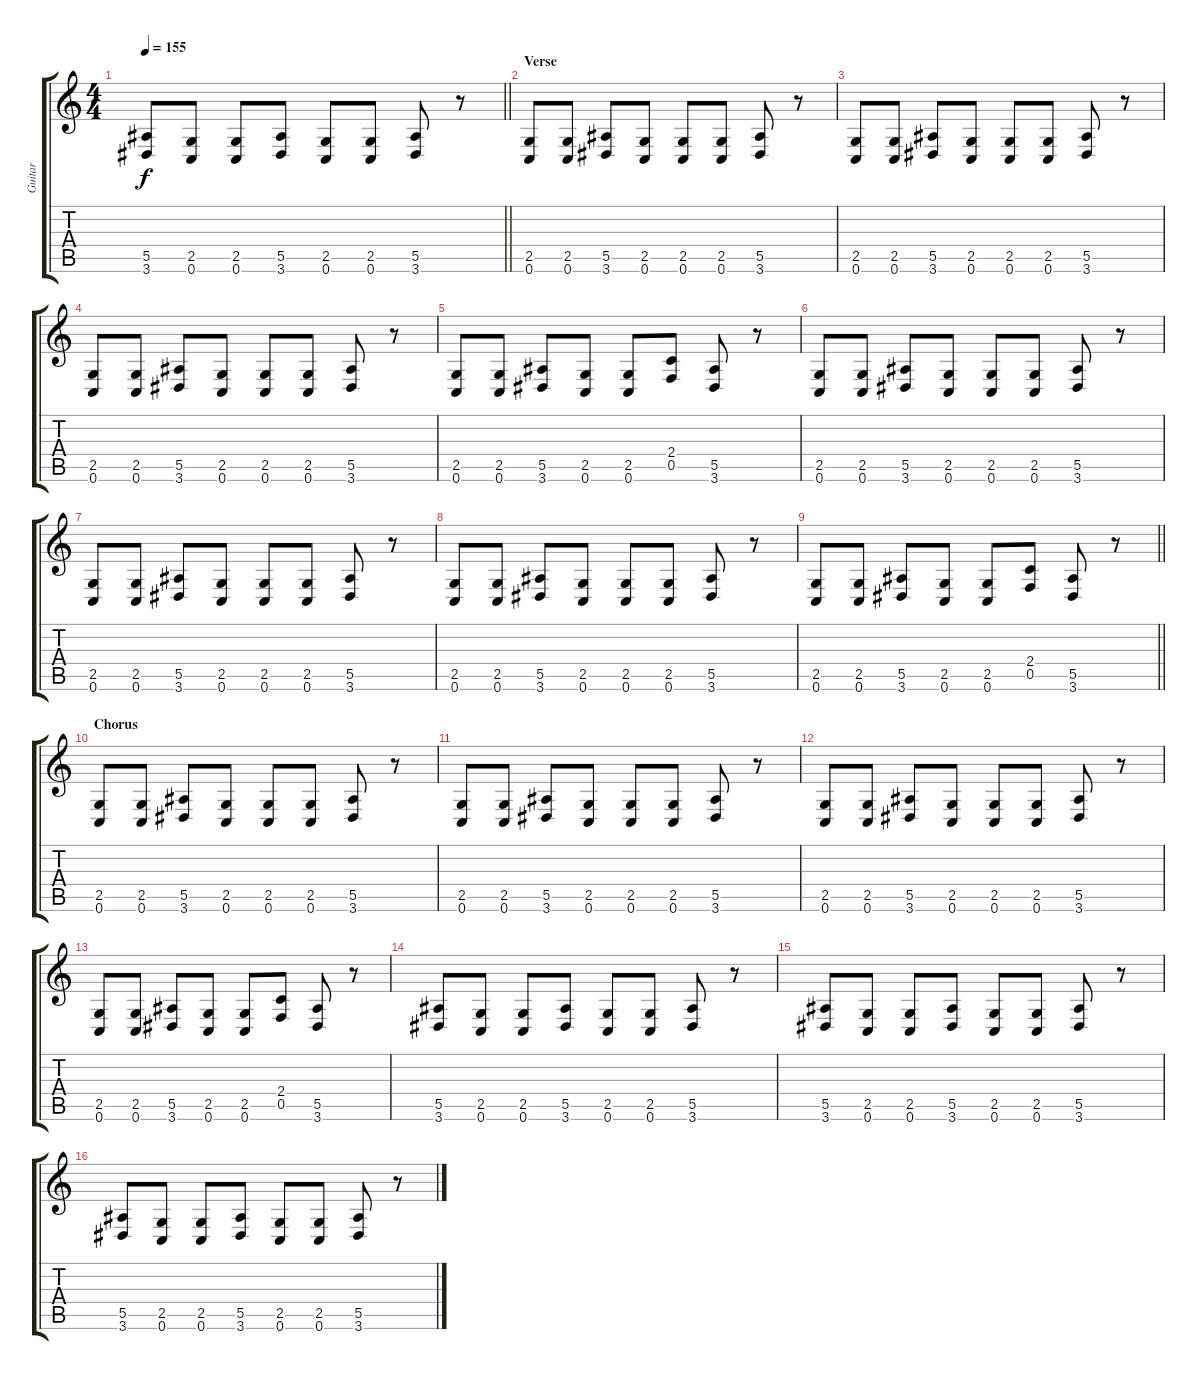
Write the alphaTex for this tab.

\track ("Guitar" "Guitar") {instrument overdrivenguitar}
\staff {score tabs}
\tuning (C4 G3 Eb3 Bb2 F2 C2) {hide}
\ts (4 4)
\tempo 155
\clef g2
\barLineRight lightlight
\ks c
(5.5 3.6).8{dy f} (2.5 0.6).8 (2.5 0.6).8 (5.5 3.6).8 (2.5 0.6).8 (2.5 0.6).8 (5.5 3.6).8 r.8 |
\section ("" "Verse")
(2.5 0.6).8 (2.5 0.6).8 (5.5 3.6).8 (2.5 0.6).8 (2.5 0.6).8 (2.5 0.6).8 (5.5 3.6).8 r.8 |
(2.5 0.6).8 (2.5 0.6).8 (5.5 3.6).8 (2.5 0.6).8 (2.5 0.6).8 (2.5 0.6).8 (5.5 3.6).8 r.8 |
(2.5 0.6).8 (2.5 0.6).8 (5.5 3.6).8 (2.5 0.6).8 (2.5 0.6).8 (2.5 0.6).8 (5.5 3.6).8 r.8 |
(2.5 0.6).8 (2.5 0.6).8 (5.5 3.6).8 (2.5 0.6).8 (2.5 0.6).8 (2.4 0.5).8 (5.5 3.6).8 r.8 |
(2.5 0.6).8 (2.5 0.6).8 (5.5 3.6).8 (2.5 0.6).8 (2.5 0.6).8 (2.5 0.6).8 (5.5 3.6).8 r.8 |
(2.5 0.6).8 (2.5 0.6).8 (5.5 3.6).8 (2.5 0.6).8 (2.5 0.6).8 (2.5 0.6).8 (5.5 3.6).8 r.8 |
(2.5 0.6).8 (2.5 0.6).8 (5.5 3.6).8 (2.5 0.6).8 (2.5 0.6).8 (2.5 0.6).8 (5.5 3.6).8 r.8 |
\barLineRight lightlight
(2.5 0.6).8 (2.5 0.6).8 (5.5 3.6).8 (2.5 0.6).8 (2.5 0.6).8 (2.4 0.5).8 (5.5 3.6).8 r.8 |
\section ("" "Chorus")
(2.5 0.6).8 (2.5 0.6).8 (5.5 3.6).8 (2.5 0.6).8 (2.5 0.6).8 (2.5 0.6).8 (5.5 3.6).8 r.8 |
(2.5 0.6).8 (2.5 0.6).8 (5.5 3.6).8 (2.5 0.6).8 (2.5 0.6).8 (2.5 0.6).8 (5.5 3.6).8 r.8 |
(2.5 0.6).8 (2.5 0.6).8 (5.5 3.6).8 (2.5 0.6).8 (2.5 0.6).8 (2.5 0.6).8 (5.5 3.6).8 r.8 |
(2.5 0.6).8 (2.5 0.6).8 (5.5 3.6).8 (2.5 0.6).8 (2.5 0.6).8 (2.4 0.5).8 (5.5 3.6).8 r.8 |
(5.5 3.6).8 (2.5 0.6).8 (2.5 0.6).8 (5.5 3.6).8 (2.5 0.6).8 (2.5 0.6).8 (5.5 3.6).8 r.8 |
(5.5 3.6).8 (2.5 0.6).8 (2.5 0.6).8 (5.5 3.6).8 (2.5 0.6).8 (2.5 0.6).8 (5.5 3.6).8 r.8 |
(5.5 3.6).8 (2.5 0.6).8 (2.5 0.6).8 (5.5 3.6).8 (2.5 0.6).8 (2.5 0.6).8 (5.5 3.6).8 r.8
